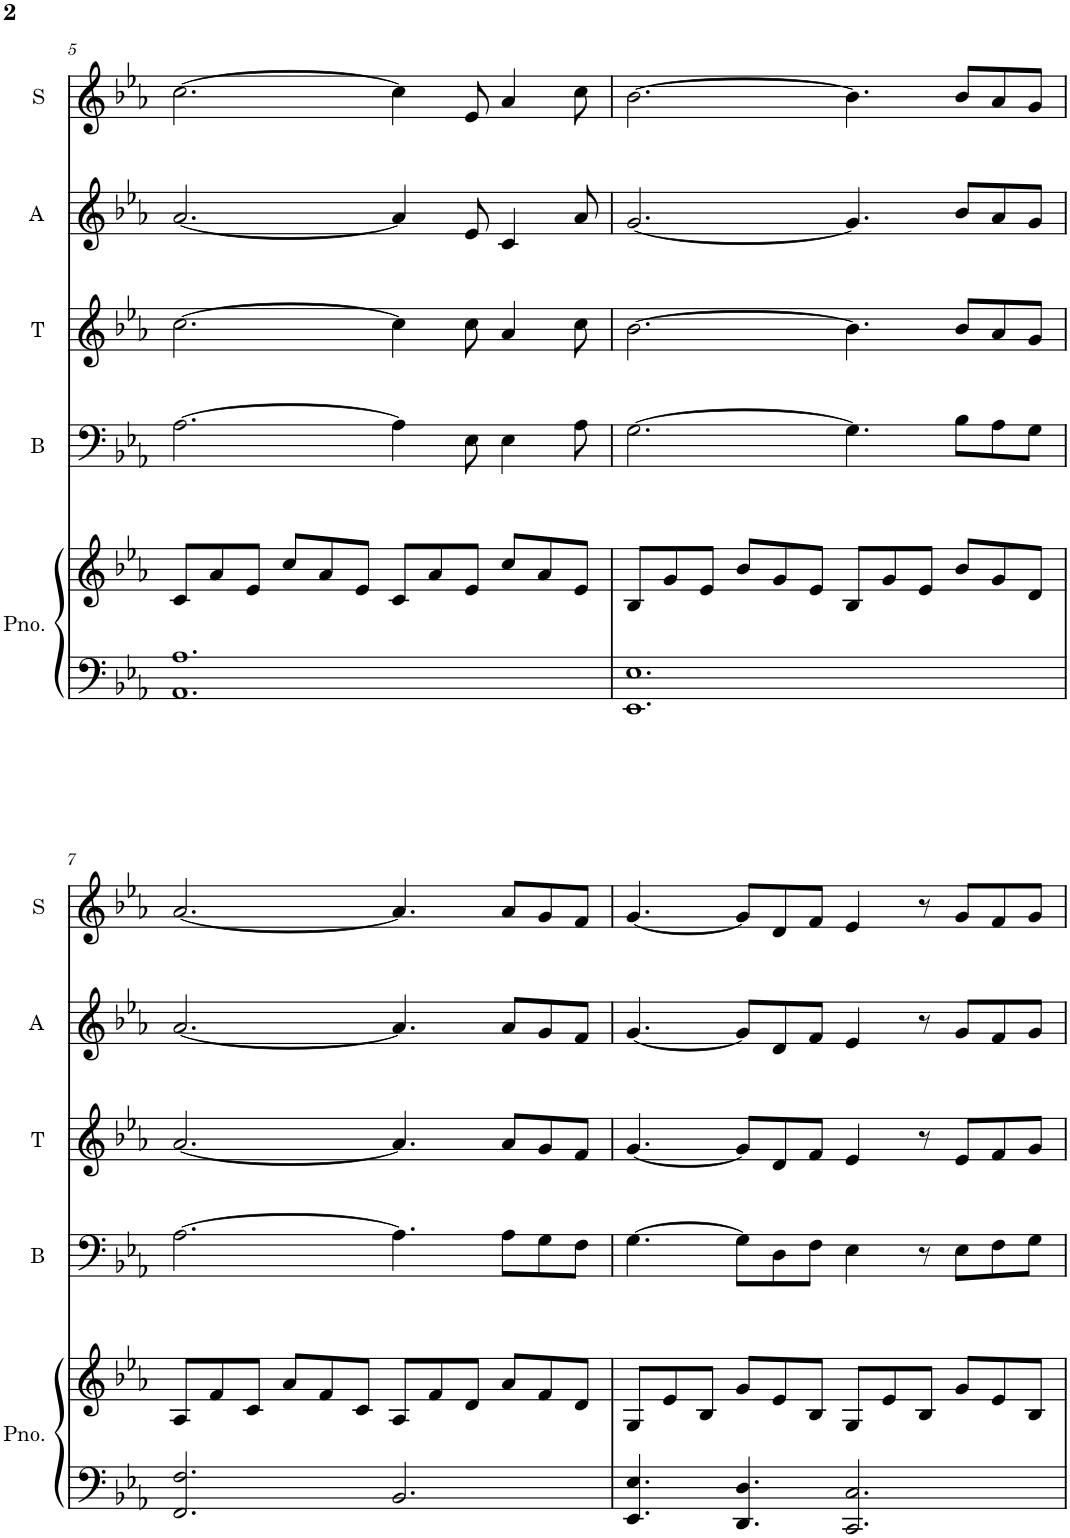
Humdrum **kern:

**kern	**kern	**kern	**kern	**kern	**kern
*part5	*part5	*part4	*part3	*part2	*part1
*staff6	*staff5	*staff4	*staff3	*staff2	*staff1
*I"Piano	*	*I"Bass	*I"Tenor	*I"Alto	*I"Soprano
*I'Pno.	*	*I'B	*I'T	*I'A	*I'S
!!LO:PB:g=z
*clefF4	*clefG2	*clefF4	*clefG2	*clefG2	*clefG2
*k[b-e-a-]	*k[b-e-a-]	*k[b-e-a-]	*k[b-e-a-]	*k[b-e-a-]	*k[b-e-a-]
*M12/8	*M12/8	*M12/8	*M12/8	*M12/8	*M12/8
=5	=5	=5	=5	=5	=5
1.AA- 1.A-	8c/L	[2.A-\	[2.cc\	[2.a-/	[2.cc\
.	8a-/	.	.	.	.
.	8e-/J	.	.	.	.
.	8cc/L	.	.	.	.
.	8a-/	.	.	.	.
.	8e-/J	.	.	.	.
.	8c/L	4A-\]	4cc\]	4a-/]	4cc\]
.	8a-/	.	.	.	.
.	8e-/J	8E-\	8cc\	8e-/	8e-/
.	8cc/L	4E-\	4a-/	4c/	4a-/
.	8a-/	.	.	.	.
.	8e-/J	8A-\	8cc\	8a-/	8cc\
=6	=6	=6	=6	=6	=6
1.EE- 1.E-	8B-/L	[2.G\	[2.b-\	[2.g/	[2.b-\
.	8g/	.	.	.	.
.	8e-/J	.	.	.	.
.	8b-/L	.	.	.	.
.	8g/	.	.	.	.
.	8e-/J	.	.	.	.
.	8B-/L	4.G\]	4.b-\]	4.g/]	4.b-\]
.	8g/	.	.	.	.
.	8e-/J	.	.	.	.
.	8b-/L	8B-\L	8b-/L	8b-/L	8b-/L
.	8g/	8A-\	8a-/	8a-/	8a-/
.	8d/J	8G\J	8g/J	8g/J	8g/J
!!LO:LB:g=z
=7	=7	=7	=7	=7	=7
2.FF/ 2.F/	8A-/L	[2.A-\	[2.a-/	[2.a-/	[2.a-/
.	8f/	.	.	.	.
.	8c/J	.	.	.	.
.	8a-/L	.	.	.	.
.	8f/	.	.	.	.
.	8c/J	.	.	.	.
2.BB-/	8A-/L	4.A-\]	4.a-/]	4.a-/]	4.a-/]
.	8f/	.	.	.	.
.	8d/J	.	.	.	.
.	8a-/L	8A-\L	8a-/L	8a-/L	8a-/L
.	8f/	8G\	8g/	8g/	8g/
.	8d/J	8F\J	8f/J	8f/J	8f/J
=8	=8	=8	=8	=8	=8
4.EE-/ 4.E-/	8G/L	[4.G\	[4.g/	[4.g/	[4.g/
.	8e-/	.	.	.	.
.	8B-/J	.	.	.	.
4.DD/ 4.D/	8g/L	8G\L]	8g/L]	8g/L]	8g/L]
.	8e-/	8D\	8d/	8d/	8d/
.	8B-/J	8F\J	8f/J	8f/J	8f/J
2.CC/ 2.C/	8G/L	4E-\	4e-/	4e-/	4e-/
.	8e-/	.	.	.	.
.	8B-/J	8r	8r	8r	8r
.	8g/L	8E-\L	8e-/L	8g/L	8g/L
.	8e-/	8F\	8f/	8f/	8f/
.	8B-/J	8G\J	8g/J	8g/J	8g/J
=	=	=	=	=	=
*-	*-	*-	*-	*-	*-
